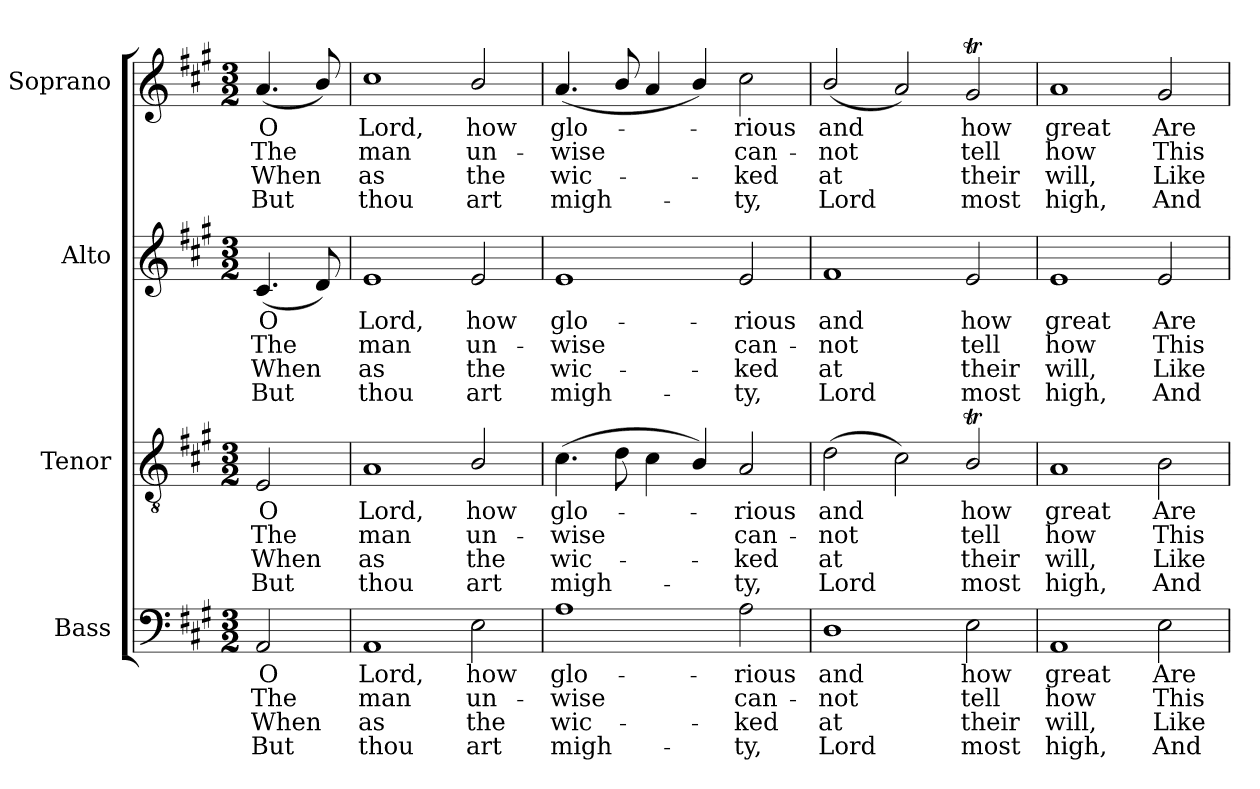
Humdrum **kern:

**kern	**text	**text	**text	**text	**kern	**text	**text	**text	**text	**kern	**text	**text	**text	**text	**kern	**text	**text	**text	**text
*part4	*part4	*part4	*part4	*part4	*part3	*part3	*part3	*part3	*part3	*part2	*part2	*part2	*part2	*part2	*part1	*part1	*part1	*part1	*part1
*staff4	*staff4	*staff4	*staff4	*staff4	*staff3	*staff3	*staff3	*staff3	*staff3	*staff2	*staff2	*staff2	*staff2	*staff2	*staff1	*staff1	*staff1	*staff1	*staff1
*I"Bass	*	*	*	*	*I"Tenor	*	*	*	*	*I"Alto	*	*	*	*	*I"Soprano	*	*	*	*
*I'B.	*	*	*	*	*I'T.	*	*	*	*	*I'A.	*	*	*	*	*I'S.	*	*	*	*
!!LO:PB:g=z
*clefF4	*	*	*	*	*clefGv2	*	*	*	*	*clefG2	*	*	*	*	*clefG2	*	*	*	*
*	*	*	*	*	*ITrd7c12	*	*	*	*	*	*	*	*	*	*	*	*	*	*
*k[f#c#g#]	*	*	*	*	*k[f#c#g#]	*	*	*	*	*k[f#c#g#]	*	*	*	*	*k[f#c#g#]	*	*	*	*
*A:	*	*	*	*	*A:	*	*	*	*	*A:	*	*	*	*	*A:	*	*	*	*
*M3/2	*	*	*	*	*M3/2	*	*	*	*	*M3/2	*	*	*	*	*M3/2	*	*	*	*
=	=	=	=	=	=	=	=	=	=	=	=	=	=	=	=	=	=	=	=
!	!LO:LY:b:color=#000000	!LO:LY:b:color=#000000	!LO:LY:b:color=#000000	!LO:LY:b:color=#000000	!	!	!	!	!	!	!	!	!	!	!	!	!	!	!
!	!	!	!	!	!	!LO:LY:b:color=#000000	!LO:LY:b:color=#000000	!LO:LY:b:color=#000000	!LO:LY:b:color=#000000	!	!	!	!	!	!	!	!	!	!
!	!	!	!	!	!	!	!	!	!	!	!LO:LY:b:color=#000000	!LO:LY:b:color=#000000	!LO:LY:b:color=#000000	!LO:LY:b:color=#000000	!	!	!	!	!
!	!	!	!	!	!	!	!	!	!	!	!	!	!	!	!	!LO:LY:b:color=#000000	!LO:LY:b:color=#000000	!LO:LY:b:color=#000000	!LO:LY:b:color=#000000
2AAi/	O	The	When	But	2EEi/	O	The	When	But	(4.c#i/	O	The	When	But	(4.ai/	O	The	When	But
.	.	.	.	.	.	.	.	.	.	8di/)	.	.	.	.	8bi/)	.	.	.	.
=1	=1	=1	=1	=1	=1	=1	=1	=1	=1	=1	=1	=1	=1	=1	=1	=1	=1	=1	=1
!	!LO:LY:b:color=#000000	!LO:LY:b:color=#000000	!LO:LY:b:color=#000000	!LO:LY:b:color=#000000	!	!	!	!	!	!	!	!	!	!	!	!	!	!	!
!	!	!	!	!	!	!LO:LY:b:color=#000000	!LO:LY:b:color=#000000	!LO:LY:b:color=#000000	!LO:LY:b:color=#000000	!	!	!	!	!	!	!	!	!	!
!	!	!	!	!	!	!	!	!	!	!	!LO:LY:b:color=#000000	!LO:LY:b:color=#000000	!LO:LY:b:color=#000000	!LO:LY:b:color=#000000	!	!	!	!	!
!	!	!	!	!	!	!	!	!	!	!	!	!	!	!	!	!LO:LY:b:color=#000000	!LO:LY:b:color=#000000	!LO:LY:b:color=#000000	!LO:LY:b:color=#000000
1AAi	Lord,	man	as	thou	1AAi	Lord,	man	as	thou	1ei	Lord,	man	as	thou	1cc#i	Lord,	man	as	thou
!	!LO:LY:b:color=#000000	!LO:LY:b:color=#000000	!LO:LY:b:color=#000000	!LO:LY:b:color=#000000	!	!	!	!	!	!	!	!	!	!	!	!	!	!	!
!	!	!	!	!	!	!LO:LY:b:color=#000000	!LO:LY:b:color=#000000	!LO:LY:b:color=#000000	!LO:LY:b:color=#000000	!	!	!	!	!	!	!	!	!	!
!	!	!	!	!	!	!	!	!	!	!	!LO:LY:b:color=#000000	!LO:LY:b:color=#000000	!LO:LY:b:color=#000000	!LO:LY:b:color=#000000	!	!	!	!	!
!	!	!	!	!	!	!	!	!	!	!	!	!	!	!	!	!LO:LY:b:color=#000000	!LO:LY:b:color=#000000	!LO:LY:b:color=#000000	!LO:LY:b:color=#000000
2Ei\	how	un-	the	art	2BBi/	how	un-	the	art	2ei/	how	un-	the	art	2bi/	how	un-	the	art
=2	=2	=2	=2	=2	=2	=2	=2	=2	=2	=2	=2	=2	=2	=2	=2	=2	=2	=2	=2
!	!LO:LY:b:color=#000000	!LO:LY:b:color=#000000	!LO:LY:b:color=#000000	!LO:LY:b:color=#000000	!	!	!	!	!	!	!	!	!	!	!	!	!	!	!
!	!	!	!	!	!	!LO:LY:b:color=#000000	!LO:LY:b:color=#000000	!LO:LY:b:color=#000000	!LO:LY:b:color=#000000	!	!	!	!	!	!	!	!	!	!
!	!	!	!	!	!	!	!	!	!	!	!LO:LY:b:color=#000000	!LO:LY:b:color=#000000	!LO:LY:b:color=#000000	!LO:LY:b:color=#000000	!	!	!	!	!
!	!	!	!	!	!	!	!	!	!	!	!	!	!	!	!	!LO:LY:b:color=#000000	!LO:LY:b:color=#000000	!LO:LY:b:color=#000000	!LO:LY:b:color=#000000
1Ai	glo-	-wise	wic-	-migh-	(4.C#i\	glo-	-wise	wic-	-migh-	1ei	glo-	-wise	wic-	-migh-	(4.ai/	glo-	-wise	wic-	-migh-
.	.	.	.	.	8Di\	.	.	.	.	.	.	.	.	.	8bi/	.	.	.	.
.	.	.	.	.	4C#i\	.	.	.	.	.	.	.	.	.	4ai/	.	.	.	.
.	.	.	.	.	4BBi/)	.	.	.	.	.	.	.	.	.	4bi/)	.	.	.	.
!	!LO:LY:b:color=#000000	!LO:LY:b:color=#000000	!LO:LY:b:color=#000000	!LO:LY:b:color=#000000	!	!	!	!	!	!	!	!	!	!	!	!	!	!	!
!	!	!	!	!	!	!LO:LY:b:color=#000000	!LO:LY:b:color=#000000	!LO:LY:b:color=#000000	!LO:LY:b:color=#000000	!	!	!	!	!	!	!	!	!	!
!	!	!	!	!	!	!	!	!	!	!	!LO:LY:b:color=#000000	!LO:LY:b:color=#000000	!LO:LY:b:color=#000000	!LO:LY:b:color=#000000	!	!	!	!	!
!	!	!	!	!	!	!	!	!	!	!	!	!	!	!	!	!LO:LY:b:color=#000000	!LO:LY:b:color=#000000	!LO:LY:b:color=#000000	!LO:LY:b:color=#000000
2Ai\	-rious	can-	-ked	ty,	2AAi/	-rious	can-	-ked	ty,	2ei/	-rious	can-	-ked	ty,	2cc#i\	-rious	can-	-ked	ty,
=3	=3	=3	=3	=3	=3	=3	=3	=3	=3	=3	=3	=3	=3	=3	=3	=3	=3	=3	=3
!	!LO:LY:b:color=#000000	!LO:LY:b:color=#000000	!LO:LY:b:color=#000000	!LO:LY:b:color=#000000	!	!	!	!	!	!	!	!	!	!	!	!	!	!	!
!	!	!	!	!	!	!LO:LY:b:color=#000000	!LO:LY:b:color=#000000	!LO:LY:b:color=#000000	!LO:LY:b:color=#000000	!	!	!	!	!	!	!	!	!	!
!	!	!	!	!	!	!	!	!	!	!	!LO:LY:b:color=#000000	!LO:LY:b:color=#000000	!LO:LY:b:color=#000000	!LO:LY:b:color=#000000	!	!	!	!	!
!	!	!	!	!	!	!	!	!	!	!	!	!	!	!	!	!LO:LY:b:color=#000000	!LO:LY:b:color=#000000	!LO:LY:b:color=#000000	!LO:LY:b:color=#000000
1Di	and	-not	at	Lord	(2Di\	and	-not	at	Lord	1f#i	and	-not	at	Lord	(2bi/	and	-not	at	Lord
.	.	.	.	.	2C#i\)	.	.	.	.	.	.	.	.	.	2ai/)	.	.	.	.
!	!LO:LY:b:color=#000000	!LO:LY:b:color=#000000	!LO:LY:b:color=#000000	!LO:LY:b:color=#000000	!	!	!	!	!	!	!	!	!	!	!	!	!	!	!
!	!	!	!	!	!	!LO:LY:b:color=#000000	!LO:LY:b:color=#000000	!LO:LY:b:color=#000000	!LO:LY:b:color=#000000	!	!	!	!	!	!	!	!	!	!
!	!	!	!	!	!	!	!	!	!	!	!LO:LY:b:color=#000000	!LO:LY:b:color=#000000	!LO:LY:b:color=#000000	!LO:LY:b:color=#000000	!	!	!	!	!
!	!	!	!	!	!	!	!	!	!	!	!	!	!	!	!	!LO:LY:b:color=#000000	!LO:LY:b:color=#000000	!LO:LY:b:color=#000000	!LO:LY:b:color=#000000
2Ei\	how	tell	their	most	2BBTi/	how	tell	their	most	2ei/	how	tell	their	most	2g#ti/	how	tell	their	most
=4	=4	=4	=4	=4	=4	=4	=4	=4	=4	=4	=4	=4	=4	=4	=4	=4	=4	=4	=4
!	!LO:LY:b:color=#000000	!LO:LY:b:color=#000000	!LO:LY:b:color=#000000	!LO:LY:b:color=#000000	!	!	!	!	!	!	!	!	!	!	!	!	!	!	!
!	!	!	!	!	!	!LO:LY:b:color=#000000	!LO:LY:b:color=#000000	!LO:LY:b:color=#000000	!LO:LY:b:color=#000000	!	!	!	!	!	!	!	!	!	!
!	!	!	!	!	!	!	!	!	!	!	!LO:LY:b:color=#000000	!LO:LY:b:color=#000000	!LO:LY:b:color=#000000	!LO:LY:b:color=#000000	!	!	!	!	!
!	!	!	!	!	!	!	!	!	!	!	!	!	!	!	!	!LO:LY:b:color=#000000	!LO:LY:b:color=#000000	!LO:LY:b:color=#000000	!LO:LY:b:color=#000000
1AAi	great	how	will,	high,	1AAi	great	how	will,	high,	1ei	great	how	will,	high,	1ai	great	how	will,	high,
!	!LO:LY:b:color=#000000	!LO:LY:b:color=#000000	!LO:LY:b:color=#000000	!LO:LY:b:color=#000000	!	!	!	!	!	!	!	!	!	!	!	!	!	!	!
!	!	!	!	!	!	!LO:LY:b:color=#000000	!LO:LY:b:color=#000000	!LO:LY:b:color=#000000	!LO:LY:b:color=#000000	!	!	!	!	!	!	!	!	!	!
!	!	!	!	!	!	!	!	!	!	!	!LO:LY:b:color=#000000	!LO:LY:b:color=#000000	!LO:LY:b:color=#000000	!LO:LY:b:color=#000000	!	!	!	!	!
!	!	!	!	!	!	!	!	!	!	!	!	!	!	!	!	!LO:LY:b:color=#000000	!LO:LY:b:color=#000000	!LO:LY:b:color=#000000	!LO:LY:b:color=#000000
2Ei\	Are	This	Like	And	2BBi\	Are	This	Like	And	2ei/	Are	This	Like	And	2g#i/	Are	This	Like	And
=	=	=	=	=	=	=	=	=	=	=	=	=	=	=	=	=	=	=	=
*-	*-	*-	*-	*-	*-	*-	*-	*-	*-	*-	*-	*-	*-	*-	*-	*-	*-	*-	*-
